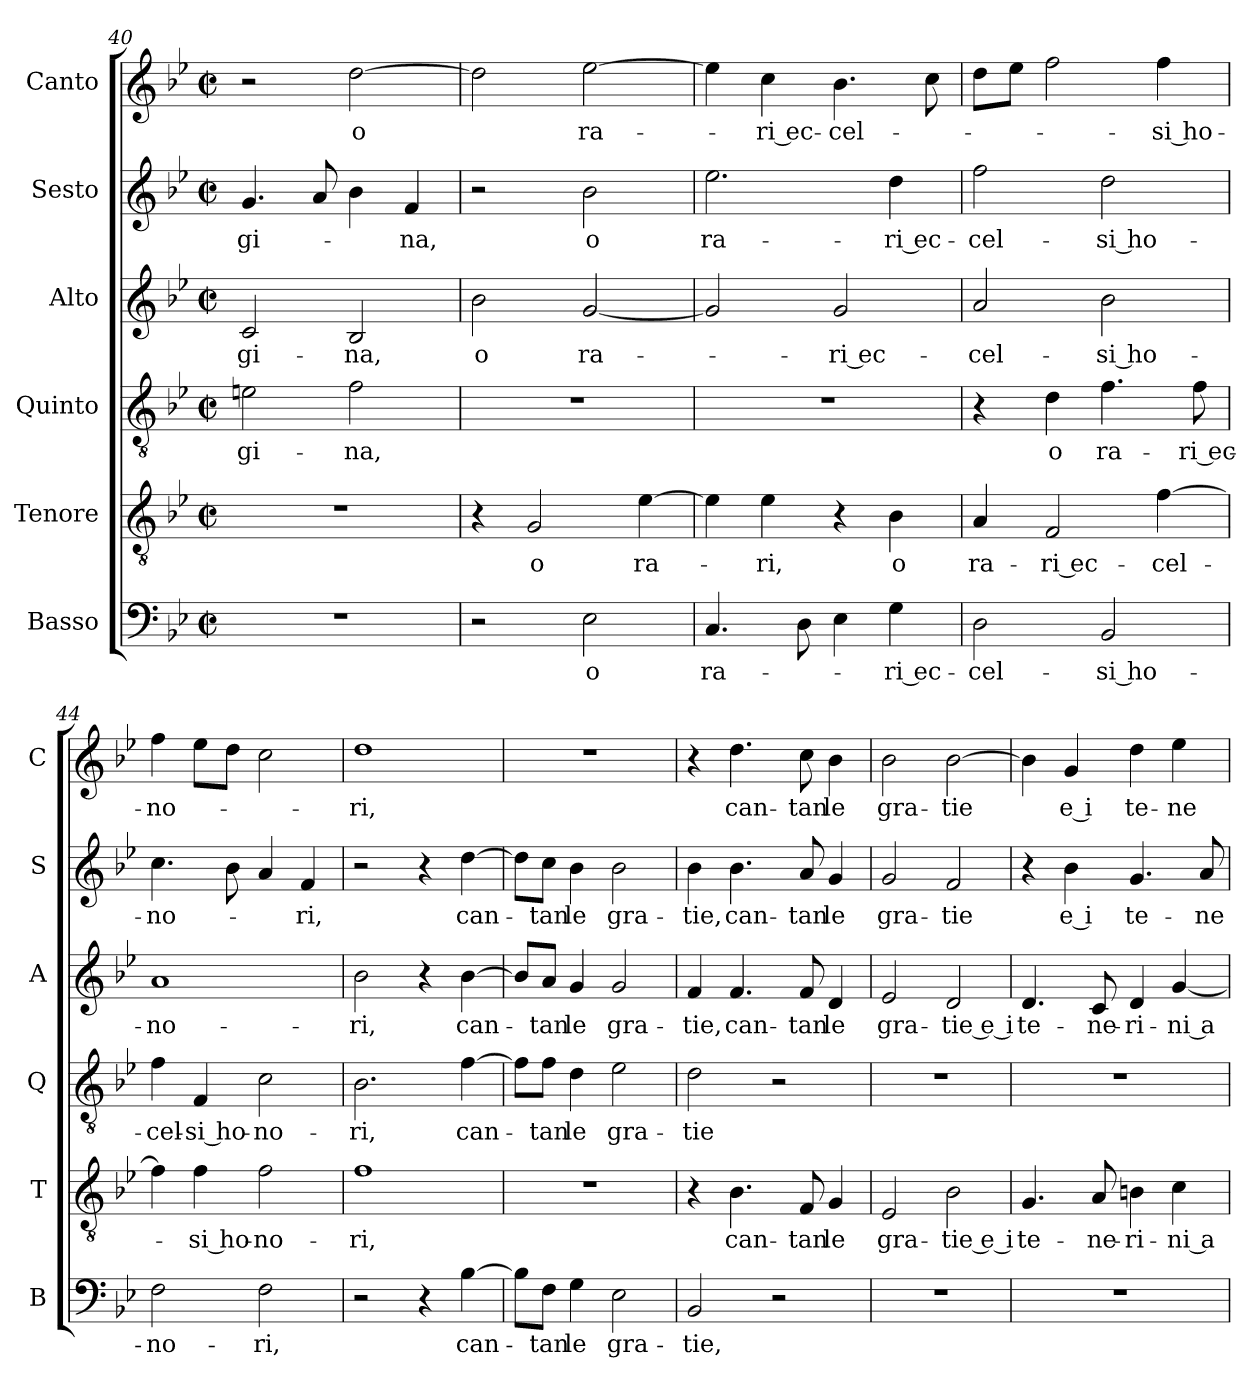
**kern	**text	**kern	**text	**kern	**text	**kern	**text	**kern	**text	**kern	**text
*part6	*part6	*part5	*part5	*part4	*part4	*part3	*part3	*part2	*part2	*part1	*part1
*staff6	*staff6	*staff5	*staff5	*staff4	*staff4	*staff3	*staff3	*staff2	*staff2	*staff1	*staff1
*I"Basso	*	*I"Tenore	*	*I"Quinto	*	*I"Alto	*	*I"Sesto	*	*I"Canto	*
*I'B	*	*I'T	*	*I'Q	*	*I'A	*	*I'S	*	*I'C	*
*clefF4	*	*clefGv2	*	*clefGv2	*	*clefG2	*	*clefG2	*	*clefG2	*
*k[b-e-]	*	*k[b-e-]	*	*k[b-e-]	*	*k[b-e-]	*	*k[b-e-]	*	*k[b-e-]	*
*B-:	*	*B-:	*	*B-:	*	*B-:	*	*B-:	*	*B-:	*
*M2/2	*	*M2/2	*	*M2/2	*	*M2/2	*	*M2/2	*	*M2/2	*
*met(c|)	*	*met(c|)	*	*met(c|)	*	*met(c|)	*	*met(c|)	*	*met(c|)	*
=40	=40	=40	=40	=40	=40	=40	=40	=40	=40	=40	=40
!	!	!	!	!	!LO:LY:b	!	!LO:LY:b	!	!LO:LY:b	!	!
1r	.	1r	.	2en\	-gi-	2c/	-gi-	4.g/	-gi-	2r	.
.	.	.	.	.	.	.	.	8a/	.	.	.
!	!	!	!	!	!LO:LY:b	!	!LO:LY:b	!	!	!	!LO:LY:b
.	.	.	.	2f\	-na,	2B-/	-na,	4b-\	.	[2dd\	o
!	!	!	!	!	!	!	!	!	!LO:LY:b	!	!
.	.	.	.	.	.	.	.	4f/	-na,	.	.
=41	=41	=41	=41	=41	=41	=41	=41	=41	=41	=41	=41
!	!	!	!	!	!	!	!LO:LY:b	!	!	!	!
2r	.	4r	.	1r	.	2b-\	o	2r	.	2dd\]	.
!	!	!	!LO:LY:b	!	!	!	!	!	!	!	!
.	.	2G/	o	.	.	.	.	.	.	.	.
!	!LO:LY:b	!	!	!	!	!	!LO:LY:b	!	!LO:LY:b	!	!LO:LY:b
2E-\	o	.	.	.	.	[2g/	ra-	2b-\	o	[2ee-\	ra-
!	!	!	!LO:LY:b	!	!	!	!	!	!	!	!
.	.	[4e-\	ra-	.	.	.	.	.	.	.	.
!!LO:LB:g=z
=42	=42	=42	=42	=42	=42	=42	=42	=42	=42	=42	=42
!	!LO:LY:b	!	!	!	!	!	!	!	!LO:LY:b	!	!
4.C/	ra-	4e-\]	.	1r	.	2g/]	.	2.ee-\	ra-	4ee-\]	.
!	!	!	!LO:LY:b	!	!	!	!	!	!	!	!LO:LY:b
.	.	4e-\	-ri,	.	.	.	.	.	.	4cc\	-ri ec-
8D\	.	.	.	.	.	.	.	.	.	.	.
!	!	!	!	!	!	!	!LO:LY:b	!	!	!	!LO:LY:b
4E-\	.	4r	.	.	.	2g/	-ri ec-	.	.	4.b-\	-cel-
!	!LO:LY:b	!	!LO:LY:b	!	!	!	!	!	!LO:LY:b	!	!
4G\	-ri ec-	4B-\	o	.	.	.	.	4dd\	-ri ec-	.	.
.	.	.	.	.	.	.	.	.	.	8cc\	.
=43	=43	=43	=43	=43	=43	=43	=43	=43	=43	=43	=43
!	!LO:LY:b	!	!LO:LY:b	!	!	!	!LO:LY:b	!	!LO:LY:b	!	!
2D\	-cel-	4A/	ra-	4r	.	2a/	-cel-	2ff\	-cel-	8dd\L	.
.	.	.	.	.	.	.	.	.	.	8ee-\J	.
!	!	!	!LO:LY:b	!	!LO:LY:b	!	!	!	!	!	!
.	.	2F/	-ri ec-	4d\	o	.	.	.	.	2ff\	.
!	!LO:LY:b	!	!	!	!LO:LY:b	!	!LO:LY:b	!	!LO:LY:b	!	!
2BB-/	-si ho-	.	.	4.f\	ra-	2b-\	-si ho-	2dd\	-si ho-	.	.
!	!	!	!LO:LY:b	!	!	!	!	!	!	!	!LO:LY:b
.	.	[4f\	-cel-	.	.	.	.	.	.	4ff\	-si ho-
!	!	!	!	!	!LO:LY:b	!	!	!	!	!	!
.	.	.	.	8f\	-ri ec-	.	.	.	.	.	.
=44	=44	=44	=44	=44	=44	=44	=44	=44	=44	=44	=44
!	!LO:LY:b	!	!	!	!LO:LY:b	!	!LO:LY:b	!	!LO:LY:b	!	!LO:LY:b
2F\	-no-	4f\]	.	4f\	-cel-	1a	-no-	4.cc\	-no-	4ff\	-no-
!	!	!	!LO:LY:b	!	!LO:LY:b	!	!	!	!	!	!
.	.	4f\	-si ho-	4F/	-si ho-	.	.	.	.	8ee-\L	.
.	.	.	.	.	.	.	.	8b-\	.	8dd\J	.
!	!LO:LY:b	!	!LO:LY:b	!	!LO:LY:b	!	!	!	!	!	!
2F\	-ri,	2f\	-no-	2c\	-no-	.	.	4a/	.	2cc\	.
!	!	!	!	!	!	!	!	!	!LO:LY:b	!	!
.	.	.	.	.	.	.	.	4f/	-ri,	.	.
=45	=45	=45	=45	=45	=45	=45	=45	=45	=45	=45	=45
!	!	!	!LO:LY:b	!	!LO:LY:b	!	!LO:LY:b	!	!	!	!LO:LY:b
2r	.	1f	-ri,	2.B-\	-ri,	2b-\	-ri,	2r	.	1dd	-ri,
4r	.	.	.	.	.	4r	.	4r	.	.	.
!	!LO:LY:b	!	!	!	!LO:LY:b	!	!LO:LY:b	!	!LO:LY:b	!	!
[4B-\	can-	.	.	[4f\	can-	[4b-\	can-	[4dd\	can-	.	.
=46	=46	=46	=46	=46	=46	=46	=46	=46	=46	=46	=46
8B-\L]	.	1r	.	8f\L]	.	8b-/L]	.	8dd\L]	.	1r	.
!	!LO:LY:b	!	!	!	!LO:LY:b	!	!LO:LY:b	!	!LO:LY:b	!	!
8F\J	-tan	.	.	8f\J	-tan	8a/J	-tan	8cc\J	-tan	.	.
!	!LO:LY:b	!	!	!	!LO:LY:b	!	!LO:LY:b	!	!LO:LY:b	!	!
4G\	le	.	.	4d\	le	4g/	le	4b-\	le	.	.
!	!LO:LY:b	!	!	!	!LO:LY:b	!	!LO:LY:b	!	!LO:LY:b	!	!
2E-\	gra-	.	.	2e-\	gra-	2g/	gra-	2b-\	gra-	.	.
=47	=47	=47	=47	=47	=47	=47	=47	=47	=47	=47	=47
!	!LO:LY:b	!	!	!	!LO:LY:b	!	!LO:LY:b	!	!LO:LY:b	!	!
2BB-/	-tie,	4r	.	2d\	-tie	4f/	-tie,	4b-\	-tie,	4r	.
!	!	!	!LO:LY:b	!	!	!	!LO:LY:b	!	!LO:LY:b	!	!LO:LY:b
.	.	4.B-\	can-	.	.	4.f/	can-	4.b-\	can-	4.dd\	can-
2r	.	.	.	2r	.	.	.	.	.	.	.
!	!	!	!LO:LY:b	!	!	!	!LO:LY:b	!	!LO:LY:b	!	!LO:LY:b
.	.	8F/	-tan	.	.	8f/	-tan	8a/	-tan	8cc\	-tan
!	!	!	!LO:LY:b	!	!	!	!LO:LY:b	!	!LO:LY:b	!	!LO:LY:b
.	.	4G/	le	.	.	4d/	le	4g/	le	4b-\	le
=48	=48	=48	=48	=48	=48	=48	=48	=48	=48	=48	=48
!	!	!	!LO:LY:b	!	!	!	!LO:LY:b	!	!LO:LY:b	!	!LO:LY:b
1r	.	2E-/	gra-	1r	.	2e-/	gra-	2g/	gra-	2b-\	gra-
!	!	!	!LO:LY:b	!	!	!	!LO:LY:b	!	!LO:LY:b	!	!LO:LY:b
.	.	2B-\	-tie e i	.	.	2d/	-tie e i	2f/	-tie	[2b-\	-tie
!!LO:PB:g=z
=49	=49	=49	=49	=49	=49	=49	=49	=49	=49	=49	=49
!	!	!	!LO:LY:b	!	!	!	!LO:LY:b	!	!	!	!
1r	.	4.G/	te-	1r	.	4.d/	te-	4r	.	4b-\]	.
!	!	!	!	!	!	!	!	!	!LO:LY:b	!	!LO:LY:b
.	.	.	.	.	.	.	.	4b-\	e i	4g/	e i
!	!	!	!LO:LY:b	!	!	!	!LO:LY:b	!	!	!	!
.	.	8A/	-ne-	.	.	8c/	-ne-	.	.	.	.
!	!	!	!LO:LY:b	!	!	!	!LO:LY:b	!	!LO:LY:b	!	!LO:LY:b
.	.	4Bn\	-ri-	.	.	4d/	-ri-	4.g/	te-	4dd\	te-
!	!	!	!LO:LY:b	!	!	!	!LO:LY:b	!	!	!	!LO:LY:b
.	.	4c\	-ni a-	.	.	[4g/	-ni a-	.	.	4ee-\	-ne-
!	!	!	!	!	!	!	!	!	!LO:LY:b	!	!
.	.	.	.	.	.	.	.	8a/	-ne-	.	.
=	=	=	=	=	=	=	=	=	=	=	=
*-	*-	*-	*-	*-	*-	*-	*-	*-	*-	*-	*-
